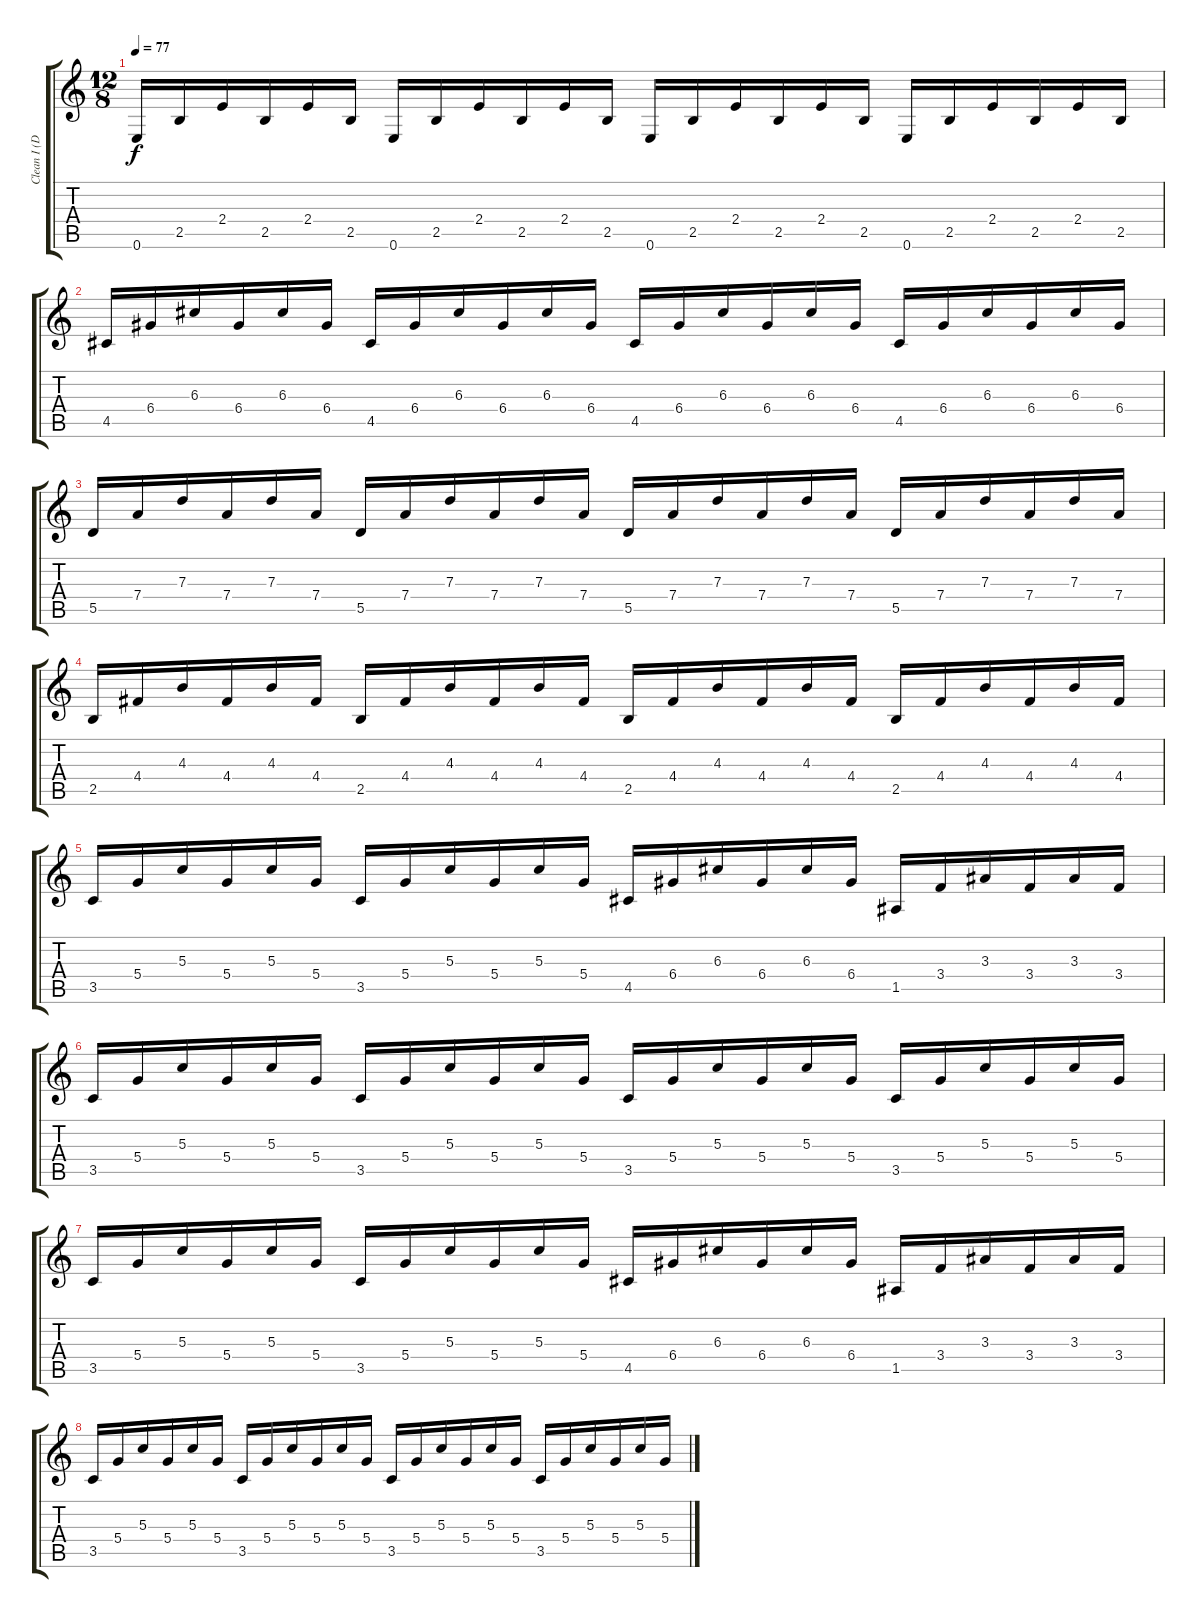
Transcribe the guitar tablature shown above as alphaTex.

\track ("Clean I (Dave)" "Clean I (D") {instrument electricguitarclean}
\staff {score tabs}
\tuning (E4 B3 G3 D3 A2 E2) {hide}
\ts (12 8)
\tempo 77
\clef g2
\ks c
0.6.16{dy f} 2.5.16 2.4.16 2.5.16 2.4.16 2.5.16 0.6.16 2.5.16 2.4.16 2.5.16 2.4.16 2.5.16 0.6.16 2.5.16 2.4.16 2.5.16 2.4.16 2.5.16 0.6.16 2.5.16 2.4.16 2.5.16 2.4.16 2.5.16 |
4.5.16 6.4.16 6.3.16 6.4.16 6.3.16 6.4.16 4.5.16 6.4.16 6.3.16 6.4.16 6.3.16 6.4.16 4.5.16 6.4.16 6.3.16 6.4.16 6.3.16 6.4.16 4.5.16 6.4.16 6.3.16 6.4.16 6.3.16 6.4.16 |
5.5.16 7.4.16 7.3.16 7.4.16 7.3.16 7.4.16 5.5.16 7.4.16 7.3.16 7.4.16 7.3.16 7.4.16 5.5.16 7.4.16 7.3.16 7.4.16 7.3.16 7.4.16 5.5.16 7.4.16 7.3.16 7.4.16 7.3.16 7.4.16 |
2.5.16 4.4.16 4.3.16 4.4.16 4.3.16 4.4.16 2.5.16 4.4.16 4.3.16 4.4.16 4.3.16 4.4.16 2.5.16 4.4.16 4.3.16 4.4.16 4.3.16 4.4.16 2.5.16 4.4.16 4.3.16 4.4.16 4.3.16 4.4.16 |
3.5.16 5.4.16 5.3.16 5.4.16 5.3.16 5.4.16 3.5.16 5.4.16 5.3.16 5.4.16 5.3.16 5.4.16 4.5.16 6.4.16 6.3.16 6.4.16 6.3.16 6.4.16 1.5.16 3.4.16 3.3.16 3.4.16 3.3.16 3.4.16 |
3.5.16 5.4.16 5.3.16 5.4.16 5.3.16 5.4.16 3.5.16 5.4.16 5.3.16 5.4.16 5.3.16 5.4.16 3.5.16 5.4.16 5.3.16 5.4.16 5.3.16 5.4.16 3.5.16 5.4.16 5.3.16 5.4.16 5.3.16 5.4.16 |
3.5.16 5.4.16 5.3.16 5.4.16 5.3.16 5.4.16 3.5.16 5.4.16 5.3.16 5.4.16 5.3.16 5.4.16 4.5.16 6.4.16 6.3.16 6.4.16 6.3.16 6.4.16 1.5.16 3.4.16 3.3.16 3.4.16 3.3.16 3.4.16 |
3.5.16 5.4.16 5.3.16 5.4.16 5.3.16 5.4.16 3.5.16 5.4.16 5.3.16 5.4.16 5.3.16 5.4.16 3.5.16 5.4.16 5.3.16 5.4.16 5.3.16 5.4.16 3.5.16 5.4.16 5.3.16 5.4.16 5.3.16 5.4.16
